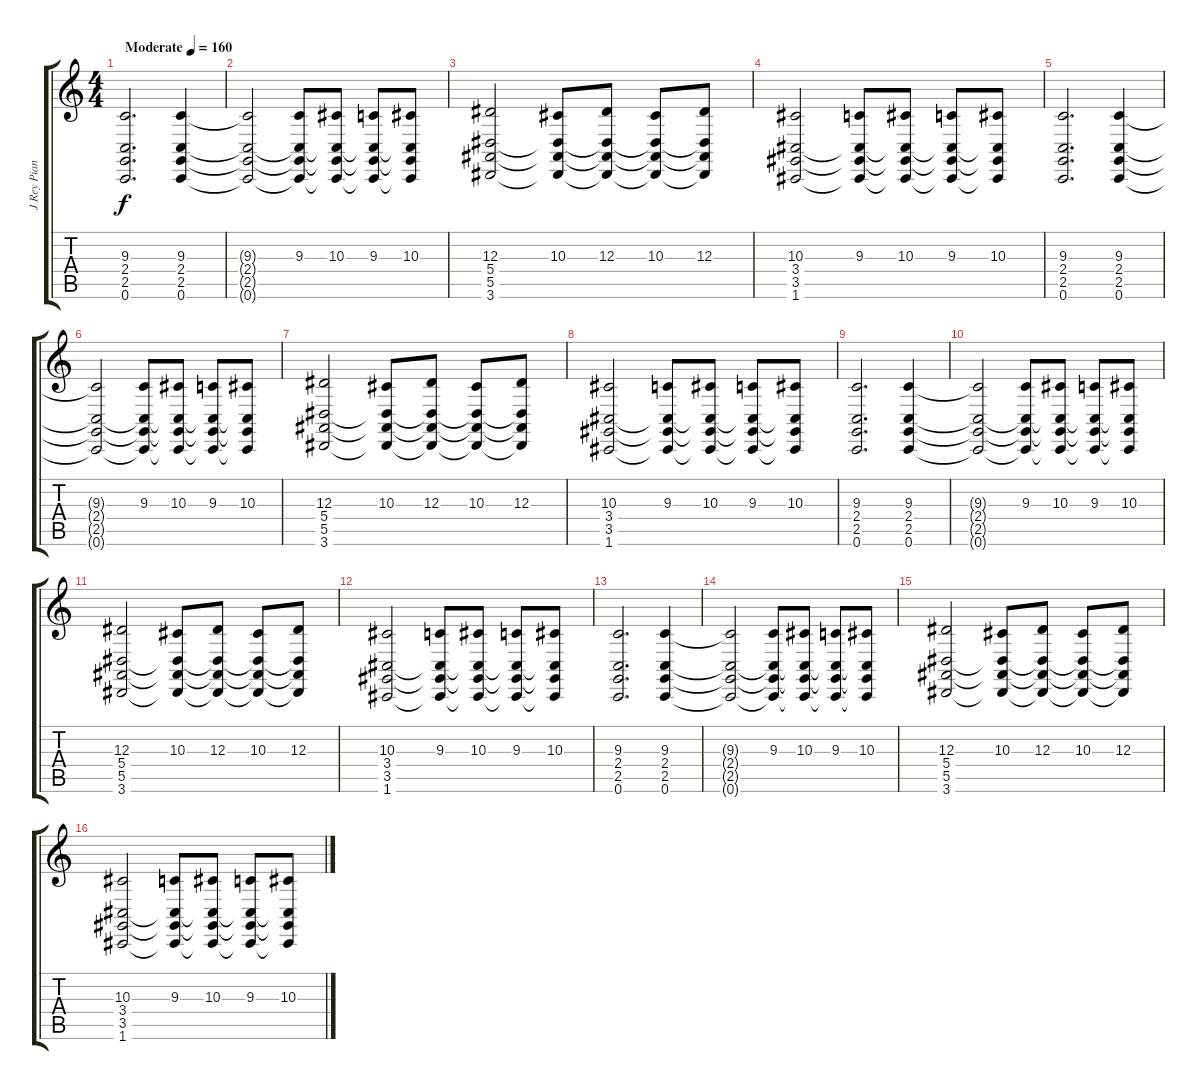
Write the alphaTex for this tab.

\track ("J Rey Piano" "J Rey Pian") {instrument acousticgrandpiano}
\staff {score tabs}
\tuning (C4 G3 Eb3 Bb2 F2 C2) {hide}
\ts (4 4)
\tempo (160 "Moderate")
\clef g2
\ks c
(9.3 2.4 2.5 0.6).2{d dy f instrument acousticgrandpiano} (9.3 2.4 2.5 0.6).4 |
(9.3{t} 2.4{t} 2.5{t} 0.6{t}).2 (9.3 2.4{t} 2.5{t} 0.6{t}).8 (10.3 2.4{t} 2.5{t} 0.6{t}).8 (9.3 2.4{t} 2.5{t} 0.6{t}).8 (10.3 2.4{t} 2.5{t} 0.6{t}).8 |
(12.3 5.4 5.5 3.6).2 (10.3 5.4{t} 5.5{t} 3.6{t}).8 (12.3 5.4{t} 5.5{t} 3.6{t}).8 (10.3 5.4{t} 5.5{t} 3.6{t}).8 (12.3 5.4{t} 5.5{t} 3.6{t}).8 |
(10.3 3.4 3.5 1.6).2 (9.3 3.4{t} 3.5{t} 1.6{t}).8 (10.3 3.4{t} 3.5{t} 1.6{t}).8 (9.3 3.4{t} 3.5{t} 1.6{t}).8 (10.3 3.4{t} 3.5{t} 1.6{t}).8 |
(9.3 2.4 2.5 0.6).2{d} (9.3 2.4 2.5 0.6).4 |
(9.3{t} 2.4{t} 2.5{t} 0.6{t}).2 (9.3 2.4{t} 2.5{t} 0.6{t}).8 (10.3 2.4{t} 2.5{t} 0.6{t}).8 (9.3 2.4{t} 2.5{t} 0.6{t}).8 (10.3 2.4{t} 2.5{t} 0.6{t}).8 |
(12.3 5.4 5.5 3.6).2 (10.3 5.4{t} 5.5{t} 3.6{t}).8 (12.3 5.4{t} 5.5{t} 3.6{t}).8 (10.3 5.4{t} 5.5{t} 3.6{t}).8 (12.3 5.4{t} 5.5{t} 3.6{t}).8 |
(10.3 3.4 3.5 1.6).2 (9.3 3.4{t} 3.5{t} 1.6{t}).8 (10.3 3.4{t} 3.5{t} 1.6{t}).8 (9.3 3.4{t} 3.5{t} 1.6{t}).8 (10.3 3.4{t} 3.5{t} 1.6{t}).8 |
(9.3 2.4 2.5 0.6).2{d} (9.3 2.4 2.5 0.6).4 |
(9.3{t} 2.4{t} 2.5{t} 0.6{t}).2 (9.3 2.4{t} 2.5{t} 0.6{t}).8 (10.3 2.4{t} 2.5{t} 0.6{t}).8 (9.3 2.4{t} 2.5{t} 0.6{t}).8 (10.3 2.4{t} 2.5{t} 0.6{t}).8 |
(12.3 5.4 5.5 3.6).2 (10.3 5.4{t} 5.5{t} 3.6{t}).8 (12.3 5.4{t} 5.5{t} 3.6{t}).8 (10.3 5.4{t} 5.5{t} 3.6{t}).8 (12.3 5.4{t} 5.5{t} 3.6{t}).8 |
(10.3 3.4 3.5 1.6).2 (9.3 3.4{t} 3.5{t} 1.6{t}).8 (10.3 3.4{t} 3.5{t} 1.6{t}).8 (9.3 3.4{t} 3.5{t} 1.6{t}).8 (10.3 3.4{t} 3.5{t} 1.6{t}).8 |
(9.3 2.4 2.5 0.6).2{d} (9.3 2.4 2.5 0.6).4 |
(9.3{t} 2.4{t} 2.5{t} 0.6{t}).2 (9.3 2.4{t} 2.5{t} 0.6{t}).8 (10.3 2.4{t} 2.5{t} 0.6{t}).8 (9.3 2.4{t} 2.5{t} 0.6{t}).8 (10.3 2.4{t} 2.5{t} 0.6{t}).8 |
(12.3 5.4 5.5 3.6).2 (10.3 5.4{t} 5.5{t} 3.6{t}).8 (12.3 5.4{t} 5.5{t} 3.6{t}).8 (10.3 5.4{t} 5.5{t} 3.6{t}).8 (12.3 5.4{t} 5.5{t} 3.6{t}).8 |
(10.3 3.4 3.5 1.6).2 (9.3 3.4{t} 3.5{t} 1.6{t}).8 (10.3 3.4{t} 3.5{t} 1.6{t}).8 (9.3 3.4{t} 3.5{t} 1.6{t}).8 (10.3 3.4{t} 3.5{t} 1.6{t}).8
